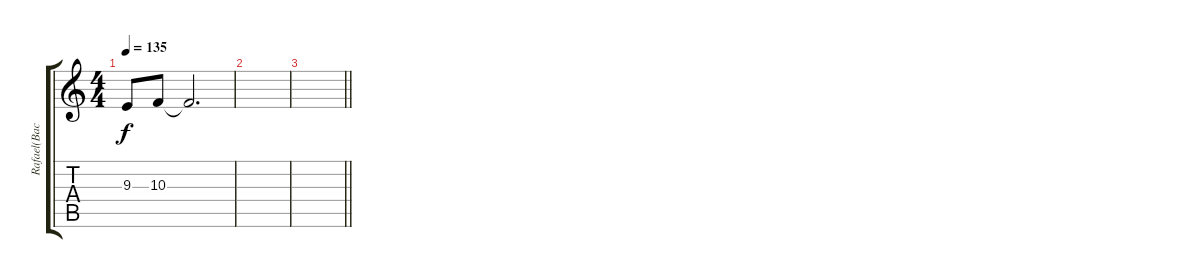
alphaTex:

\track ("Rafael(Back Vocal)" "Rafael(Bac") {instrument pad4choir}
\staff {score tabs}
\tuning (E4 B3 G3 D3 A2 E2) {hide}
\ts (4 4)
\tempo 135
\clef g2
\ks c
9.3.8{dy f} 10.3.8 10.3{t}.2{d} |
|
\barLineRight lightlight
